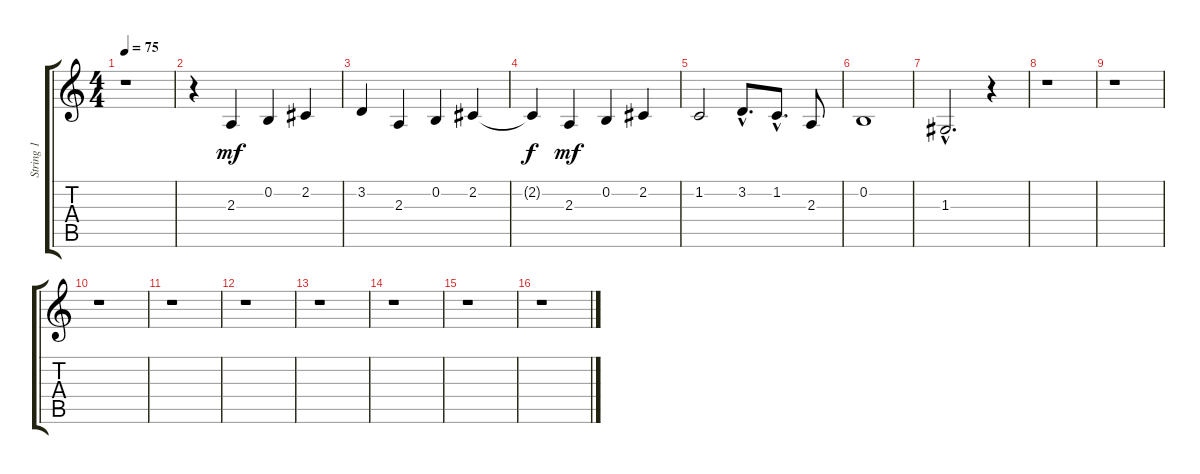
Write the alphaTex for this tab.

\track ("String 1" "String 1") {instrument stringensemble2}
\staff {score tabs}
\tuning (E4 B3 G3 D3 A2 E2) {hide}
\ts (4 4)
\tempo 75
\clef g2
\ks c
r.1{dy mf instrument stringensemble2} |
r.4 2.3.4 0.2.4 2.2.4 |
3.2.4 2.3.4 0.2.4 2.2.4 |
2.2{t}.4{dy f} 2.3.4{dy mf} 0.2.4 2.2.4 |
1.2.2 3.2{hac}.8{d} 1.2{hac}.8{d} 2.3.8 |
0.2.1 |
1.3{hac}.2{d} r.4 |
r.1 |
r.1 |
r.1 |
r.1 |
r.1 |
r.1 |
r.1 |
r.1 |
r.1
